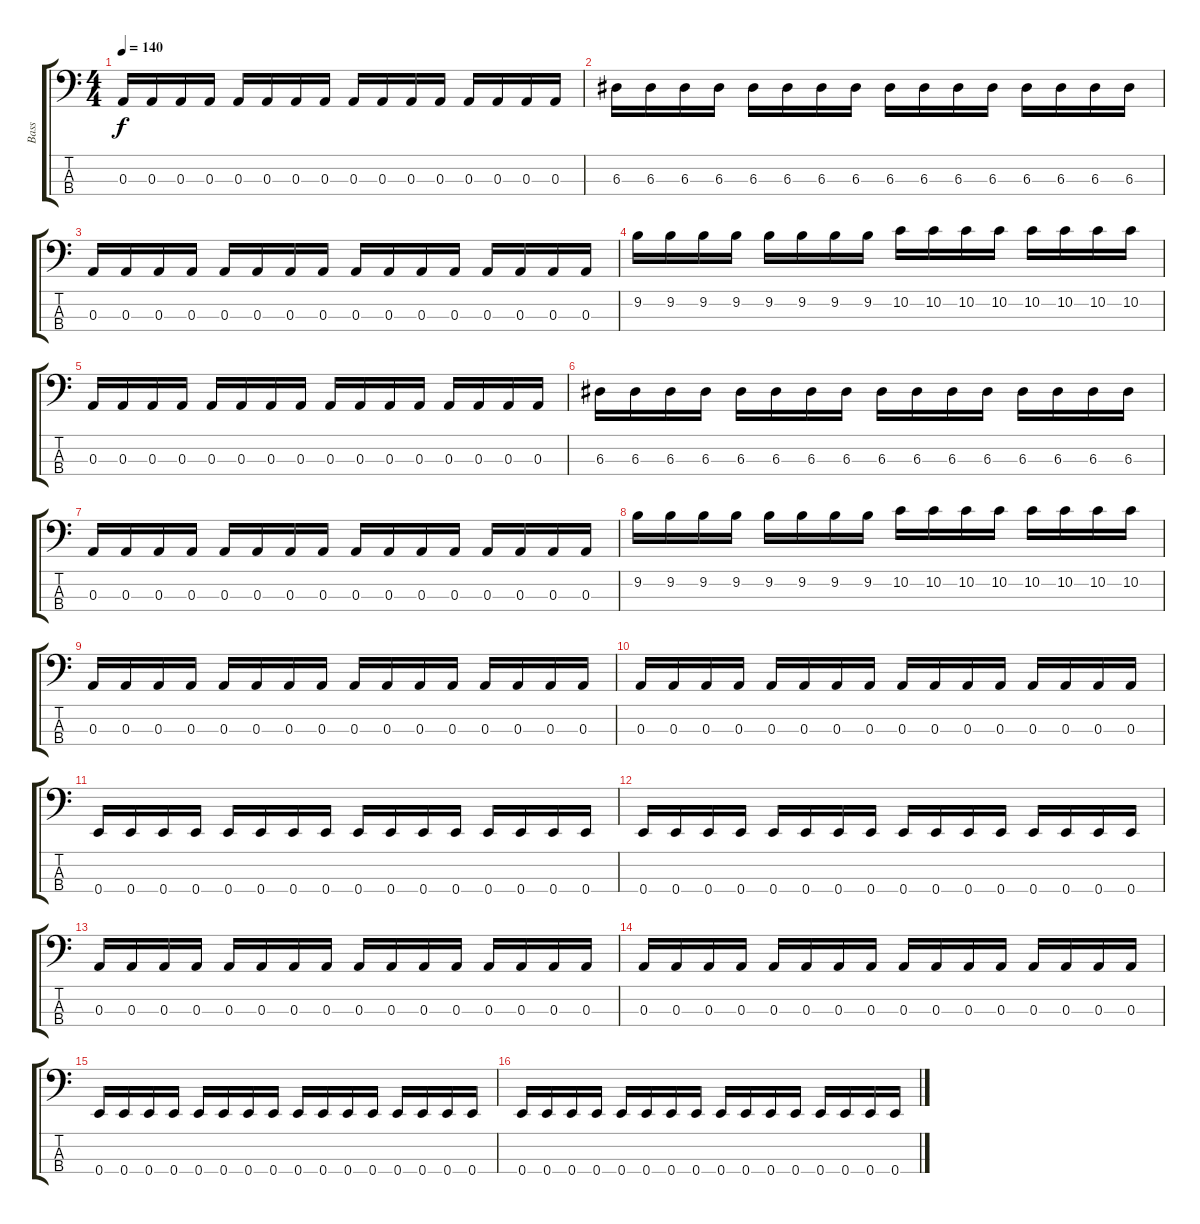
\track ("Bass" "Bass") {instrument electricbassfinger}
\staff {score tabs}
\tuning (G2 D2 A1 E1) {hide}
\ts (4 4)
\tempo 140
\clef f4
\ks c
0.3.16{dy f} 0.3.16 0.3.16 0.3.16 0.3.16 0.3.16 0.3.16 0.3.16 0.3.16 0.3.16 0.3.16 0.3.16 0.3.16 0.3.16 0.3.16 0.3.16 |
6.3.16 6.3.16 6.3.16 6.3.16 6.3.16 6.3.16 6.3.16 6.3.16 6.3.16 6.3.16 6.3.16 6.3.16 6.3.16 6.3.16 6.3.16 6.3.16 |
0.3.16 0.3.16 0.3.16 0.3.16 0.3.16 0.3.16 0.3.16 0.3.16 0.3.16 0.3.16 0.3.16 0.3.16 0.3.16 0.3.16 0.3.16 0.3.16 |
9.2.16 9.2.16 9.2.16 9.2.16 9.2.16 9.2.16 9.2.16 9.2.16 10.2.16 10.2.16 10.2.16 10.2.16 10.2.16 10.2.16 10.2.16 10.2.16 |
0.3.16 0.3.16 0.3.16 0.3.16 0.3.16 0.3.16 0.3.16 0.3.16 0.3.16 0.3.16 0.3.16 0.3.16 0.3.16 0.3.16 0.3.16 0.3.16 |
6.3.16 6.3.16 6.3.16 6.3.16 6.3.16 6.3.16 6.3.16 6.3.16 6.3.16 6.3.16 6.3.16 6.3.16 6.3.16 6.3.16 6.3.16 6.3.16 |
0.3.16 0.3.16 0.3.16 0.3.16 0.3.16 0.3.16 0.3.16 0.3.16 0.3.16 0.3.16 0.3.16 0.3.16 0.3.16 0.3.16 0.3.16 0.3.16 |
9.2.16 9.2.16 9.2.16 9.2.16 9.2.16 9.2.16 9.2.16 9.2.16 10.2.16 10.2.16 10.2.16 10.2.16 10.2.16 10.2.16 10.2.16 10.2.16 |
0.3.16 0.3.16 0.3.16 0.3.16 0.3.16 0.3.16 0.3.16 0.3.16 0.3.16 0.3.16 0.3.16 0.3.16 0.3.16 0.3.16 0.3.16 0.3.16 |
0.3.16 0.3.16 0.3.16 0.3.16 0.3.16 0.3.16 0.3.16 0.3.16 0.3.16 0.3.16 0.3.16 0.3.16 0.3.16 0.3.16 0.3.16 0.3.16 |
0.4.16 0.4.16 0.4.16 0.4.16 0.4.16 0.4.16 0.4.16 0.4.16 0.4.16 0.4.16 0.4.16 0.4.16 0.4.16 0.4.16 0.4.16 0.4.16 |
0.4.16 0.4.16 0.4.16 0.4.16 0.4.16 0.4.16 0.4.16 0.4.16 0.4.16 0.4.16 0.4.16 0.4.16 0.4.16 0.4.16 0.4.16 0.4.16 |
0.3.16 0.3.16 0.3.16 0.3.16 0.3.16 0.3.16 0.3.16 0.3.16 0.3.16 0.3.16 0.3.16 0.3.16 0.3.16 0.3.16 0.3.16 0.3.16 |
0.3.16 0.3.16 0.3.16 0.3.16 0.3.16 0.3.16 0.3.16 0.3.16 0.3.16 0.3.16 0.3.16 0.3.16 0.3.16 0.3.16 0.3.16 0.3.16 |
0.4.16 0.4.16 0.4.16 0.4.16 0.4.16 0.4.16 0.4.16 0.4.16 0.4.16 0.4.16 0.4.16 0.4.16 0.4.16 0.4.16 0.4.16 0.4.16 |
0.4.16 0.4.16 0.4.16 0.4.16 0.4.16 0.4.16 0.4.16 0.4.16 0.4.16 0.4.16 0.4.16 0.4.16 0.4.16 0.4.16 0.4.16 0.4.16
